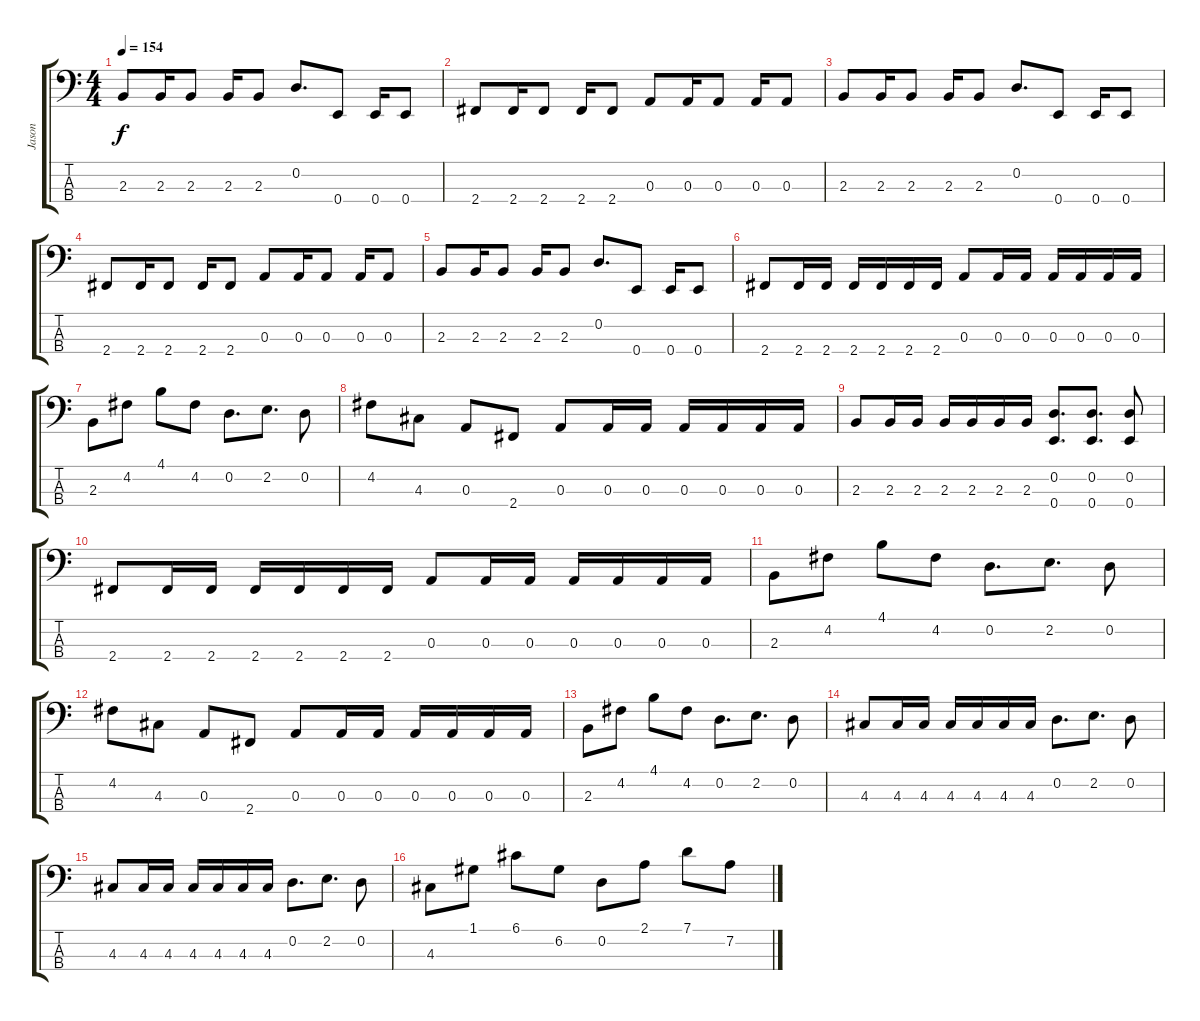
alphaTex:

\track ("Jason" "Jason") {instrument electricbasspick}
\staff {score tabs}
\tuning (G2 D2 A1 E1) {hide}
\ts (4 4)
\tempo 154
\clef f4
\ks c
2.3.8{dy f} 2.3.16 2.3.8 2.3.16 2.3.8 0.2.8{d} 0.4.8 0.4.16 0.4.8 |
2.4.8 2.4.16 2.4.8 2.4.16 2.4.8 0.3.8 0.3.16 0.3.8 0.3.16 0.3.8 |
2.3.8 2.3.16 2.3.8 2.3.16 2.3.8 0.2.8{d} 0.4.8 0.4.16 0.4.8 |
2.4.8 2.4.16 2.4.8 2.4.16 2.4.8 0.3.8 0.3.16 0.3.8 0.3.16 0.3.8 |
2.3.8 2.3.16 2.3.8 2.3.16 2.3.8 0.2.8{d} 0.4.8 0.4.16 0.4.8 |
2.4.8 2.4.16 2.4.16 2.4.16 2.4.16 2.4.16 2.4.16 0.3.8 0.3.16 0.3.16 0.3.16 0.3.16 0.3.16 0.3.16 |
2.3.8 4.2.8 4.1.8 4.2.8 0.2.8{d} 2.2.8{d} 0.2.8 |
4.2.8 4.3.8 0.3.8 2.4.8 0.3.8 0.3.16 0.3.16 0.3.16 0.3.16 0.3.16 0.3.16 |
2.3.8 2.3.16 2.3.16 2.3.16 2.3.16 2.3.16 2.3.16 (0.2 0.4).8{d} (0.2 0.4).8{d} (0.2 0.4).8 |
2.4.8 2.4.16 2.4.16 2.4.16 2.4.16 2.4.16 2.4.16 0.3.8 0.3.16 0.3.16 0.3.16 0.3.16 0.3.16 0.3.16 |
2.3.8 4.2.8 4.1.8 4.2.8 0.2.8{d} 2.2.8{d} 0.2.8 |
4.2.8 4.3.8 0.3.8 2.4.8 0.3.8 0.3.16 0.3.16 0.3.16 0.3.16 0.3.16 0.3.16 |
2.3.8 4.2.8 4.1.8 4.2.8 0.2.8{d} 2.2.8{d} 0.2.8 |
4.3.8 4.3.16 4.3.16 4.3.16 4.3.16 4.3.16 4.3.16 0.2.8{d} 2.2.8{d} 0.2.8 |
4.3.8 4.3.16 4.3.16 4.3.16 4.3.16 4.3.16 4.3.16 0.2.8{d} 2.2.8{d} 0.2.8 |
4.3.8 1.1.8 6.1.8 6.2.8 0.2.8 2.1.8 7.1.8 7.2.8
